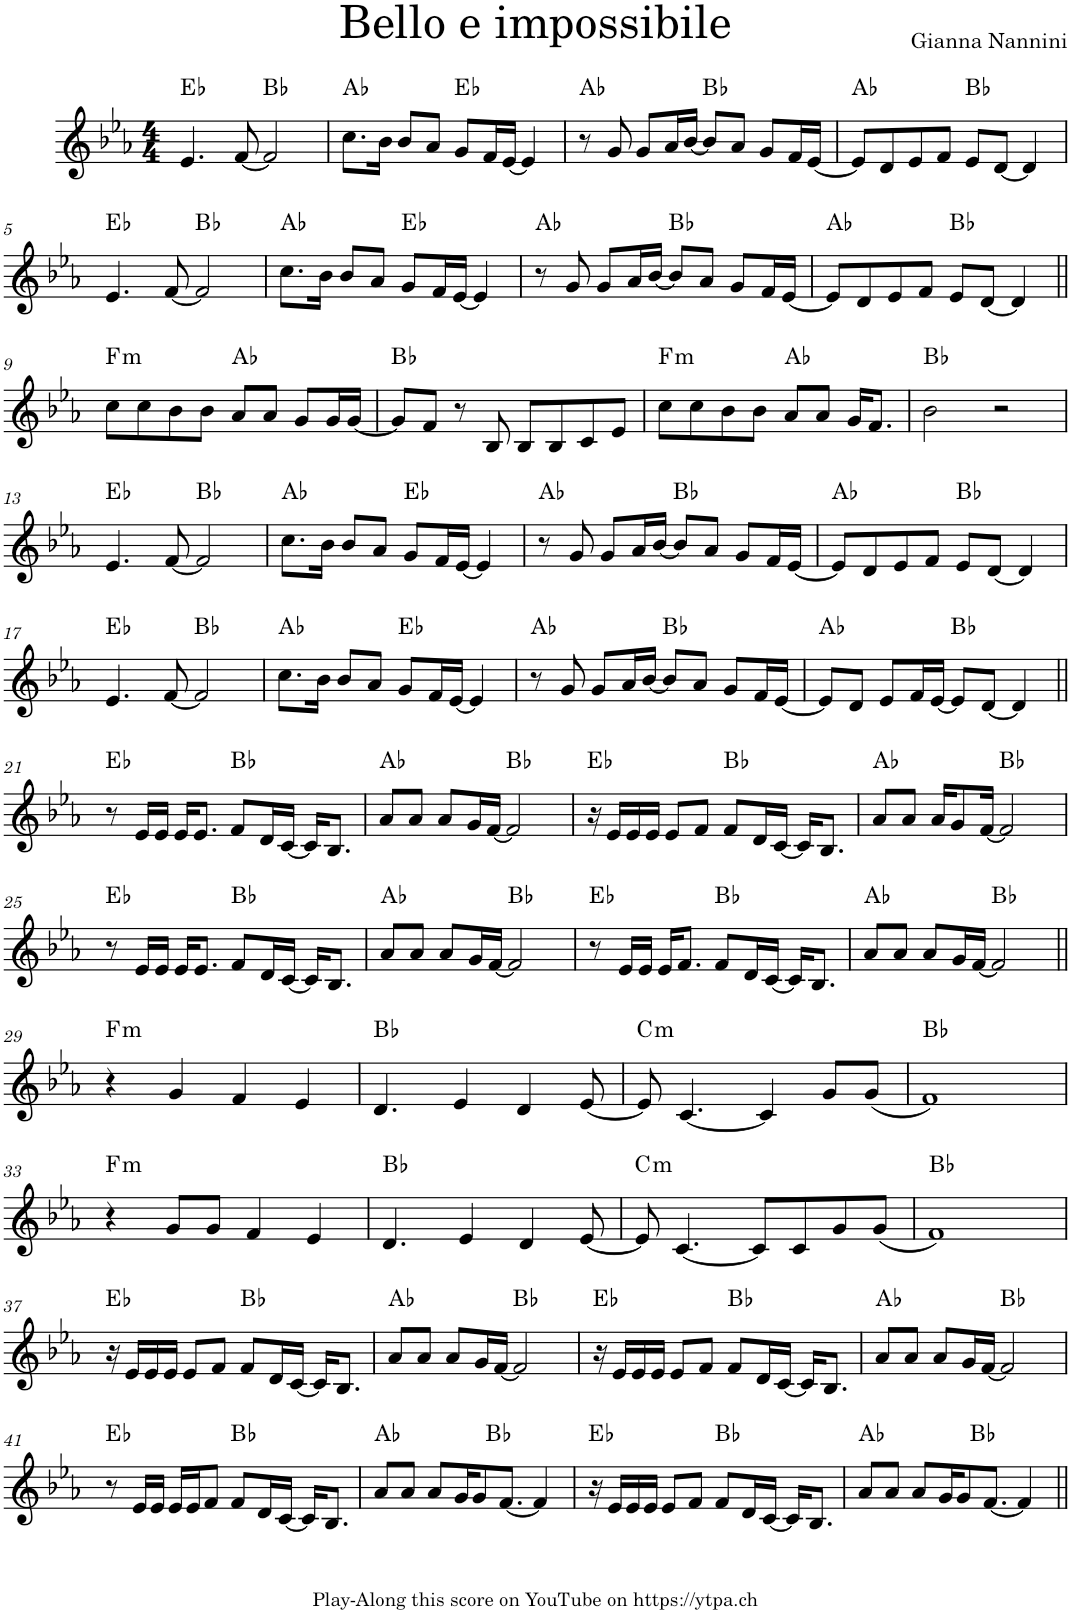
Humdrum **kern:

**kern	**harte
*part1	*part1
*staff1	*
*I"Piano	*
*I'Pno.	*
*clefG2	*
*k[b-e-a-]	*
*M4/4	*
=1	=1
4.e-/	Eb:maj
[8f/	.
2f/]	Bb:maj
=2	=2
8.cc\L	Ab:maj
16b-\Jk	.
8b-/L	.
8a-/J	.
8g/L	Eb:maj
16f/L	.
[16e-/JJ	.
4e-/]	.
=3	=3
8r	Ab:maj
8g/	.
8g/L	.
16a-/L	.
[16b-/JJ	.
8b-/L]	Bb:maj
8a-/J	.
8g/L	.
16f/L	.
[16e-/JJ	.
=4	=4
8e-/L]	Ab:maj
8d/	.
8e-/	.
8f/J	.
8e-/L	Bb:maj
[8d/J	.
4d/]	.
!!LO:LB:g=z
=5	=5
4.e-/	Eb:maj
[8f/	.
2f/]	Bb:maj
=6	=6
8.cc\L	Ab:maj
16b-\Jk	.
8b-/L	.
8a-/J	.
8g/L	Eb:maj
16f/L	.
[16e-/JJ	.
4e-/]	.
=7	=7
8r	Ab:maj
8g/	.
8g/L	.
16a-/L	.
[16b-/JJ	.
8b-/L]	Bb:maj
8a-/J	.
8g/L	.
16f/L	.
[16e-/JJ	.
=8	=8
8e-/L]	Ab:maj
8d/	.
8e-/	.
8f/J	.
8e-/L	Bb:maj
[8d/J	.
4d/]	.
!!LO:LB:g=z
=9||	=9||
!	!LO:H:kt=m
8cc\L	F:min
8cc\	.
8b-\	.
8b-\J	.
8a-/L	Ab:maj
8a-/J	.
8g/L	.
16g/L	.
[16g/JJ	.
=10	=10
8g/L]	Bb:maj
8f/J	.
8r	.
8B-/	.
8B-/L	.
8B-/	.
8c/	.
8e-/J	.
=11	=11
!	!LO:H:kt=m
8cc\L	F:min
8cc\	.
8b-\	.
8b-\J	.
8a-/L	Ab:maj
8a-/J	.
16g/KL	.
8.f/J	.
=12	=12
2b-\	Bb:maj
2r	.
!!LO:LB:g=z
=13	=13
4.e-/	Eb:maj
[8f/	.
2f/]	Bb:maj
=14	=14
8.cc\L	Ab:maj
16b-\Jk	.
8b-/L	.
8a-/J	.
8g/L	Eb:maj
16f/L	.
[16e-/JJ	.
4e-/]	.
=15	=15
8r	Ab:maj
8g/	.
8g/L	.
16a-/L	.
[16b-/JJ	.
8b-/L]	Bb:maj
8a-/J	.
8g/L	.
16f/L	.
[16e-/JJ	.
=16	=16
8e-/L]	Ab:maj
8d/	.
8e-/	.
8f/J	.
8e-/L	Bb:maj
[8d/J	.
4d/]	.
!!LO:LB:g=z
=17	=17
4.e-/	Eb:maj
[8f/	.
2f/]	Bb:maj
=18	=18
8.cc\L	Ab:maj
16b-\Jk	.
8b-/L	.
8a-/J	.
8g/L	Eb:maj
16f/L	.
[16e-/JJ	.
4e-/]	.
=19	=19
8r	Ab:maj
8g/	.
8g/L	.
16a-/L	.
[16b-/JJ	.
8b-/L]	Bb:maj
8a-/J	.
8g/L	.
16f/L	.
[16e-/JJ	.
=20	=20
8e-/L]	Ab:maj
8d/J	.
8e-/L	.
16f/L	.
[16e-/JJ	.
8e-/L]	Bb:maj
[8d/J	.
4d/]	.
!!LO:LB:g=z
=21||	=21||
8r	Eb:maj
16e-/LL	.
16e-/JJ	.
16e-/KL	.
8.e-/J	.
8f/L	Bb:maj
16d/L	.
[16c/JJ	.
16c/KL]	.
8.B-/J	.
=22	=22
8a-/L	Ab:maj
8a-/J	.
8a-/L	.
16g/L	.
[16f/JJ	.
2f/]	Bb:maj
=23	=23
16r	Eb:maj
16e-/LL	.
16e-/	.
16e-/JJ	.
8e-/L	.
8f/J	.
8f/L	Bb:maj
16d/L	.
[16c/JJ	.
16c/KL]	.
8.B-/J	.
=24	=24
8a-/L	Ab:maj
8a-/J	.
16a-/KL	.
8g/	.
[16f/Jk	.
2f/]	Bb:maj
!!LO:LB:g=z
=25	=25
8r	Eb:maj
16e-/LL	.
16e-/JJ	.
16e-/KL	.
8.e-/J	.
8f/L	Bb:maj
16d/L	.
[16c/JJ	.
16c/KL]	.
8.B-/J	.
=26	=26
8a-/L	Ab:maj
8a-/J	.
8a-/L	.
16g/L	.
[16f/JJ	.
2f/]	Bb:maj
=27	=27
8r	Eb:maj
16e-/LL	.
16e-/JJ	.
16e-/KL	.
8.f/J	.
8f/L	Bb:maj
16d/L	.
[16c/JJ	.
16c/KL]	.
8.B-/J	.
=28	=28
8a-/L	Ab:maj
8a-/J	.
8a-/L	.
16g/L	.
[16f/JJ	.
2f/]	Bb:maj
!!LO:LB:g=z
=29||	=29||
!	!LO:H:kt=m
4r	F:min
4g/	.
4f/	.
4e-/	.
=30	=30
4.d/	Bb:maj
4e-/	.
4d/	.
[8e-/	.
=31	=31
!	!LO:H:kt=m
8e-/]	C:min
[4.c/	.
4c/]	.
8g/L	.
(8g/J	.
=32	=32
1f)	Bb:maj
!!LO:LB:g=z
=33	=33
!	!LO:H:kt=m
4r	F:min
8g/L	.
8g/J	.
4f/	.
4e-/	.
=34	=34
4.d/	Bb:maj
4e-/	.
4d/	.
[8e-/	.
=35	=35
!	!LO:H:kt=m
8e-/]	C:min
[4.c/	.
8c/L]	.
8c/	.
8g/	.
(8g/J	.
=36	=36
1f)	Bb:maj
!!LO:LB:g=z
=37	=37
16r	Eb:maj
16e-/LL	.
16e-/	.
16e-/JJ	.
8e-/L	.
8f/J	.
8f/L	Bb:maj
16d/L	.
[16c/JJ	.
16c/KL]	.
8.B-/J	.
=38	=38
8a-/L	Ab:maj
8a-/J	.
8a-/L	.
16g/L	.
[16f/JJ	.
2f/]	Bb:maj
=39	=39
16r	Eb:maj
16e-/LL	.
16e-/	.
16e-/JJ	.
8e-/L	.
8f/J	.
8f/L	Bb:maj
16d/L	.
[16c/JJ	.
16c/KL]	.
8.B-/J	.
=40	=40
8a-/L	Ab:maj
8a-/J	.
8a-/L	.
16g/L	.
[16f/JJ	.
2f/]	Bb:maj
!!LO:LB:g=z
=41	=41
8r	Eb:maj
16e-/LL	.
16e-/JJ	.
16e-/LL	.
16e-/J	.
8f/J	.
8f/L	Bb:maj
16d/L	.
[16c/JJ	.
16c/KL]	.
8.B-/J	.
=42	=42
*^	*
8a-/L	2ryy	Ab:maj
8a-/J	.	.
8a-/L	.	.
16g/K	.	.
8g/	.	.
.	2ryy	Bb:maj
[8.f/J	.	.
4f/]	.	.
*v	*v	*
=43	=43
16r	Eb:maj
16e-/LL	.
16e-/	.
16e-/JJ	.
8e-/L	.
8f/J	.
8f/L	Bb:maj
16d/L	.
[16c/JJ	.
16c/KL]	.
8.B-/J	.
=44	=44
*^	*
8a-/L	2ryy	Ab:maj
8a-/J	.	.
8a-/L	.	.
16g/K	.	.
8g/	.	.
.	2ryy	Bb:maj
[8.f/J	.	.
4f/]	.	.
*v	*v	*
=||	=||
*-	*-
